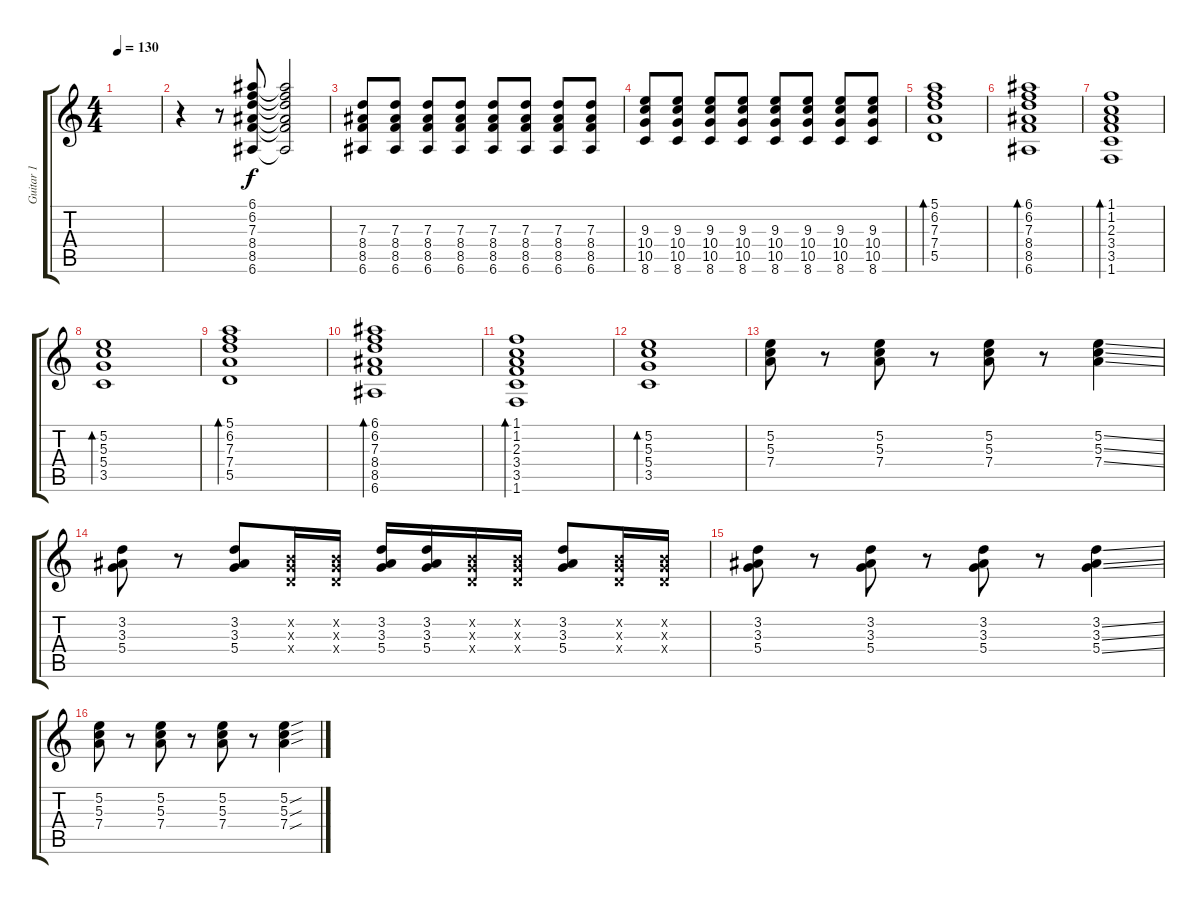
\track ("Guitar 1" "Guitar 1") {instrument electricguitarclean}
\staff {score tabs}
\tuning (E4 B3 G3 D3 A2 E2) {hide}
\ts (4 4)
\tempo 130
\clef g2
\ks c
|
r.4 r.8 (6.1 6.2 7.3 8.4 8.5 6.6).8 (6.1{t} 6.2{t} 7.3{t} 8.4{t} 8.5{t} 6.6{t}).2 |
(7.3 8.4 8.5 6.6).8 (7.3 8.4 8.5 6.6).8 (7.3 8.4 8.5 6.6).8 (7.3 8.4 8.5 6.6).8 (7.3 8.4 8.5 6.6).8 (7.3 8.4 8.5 6.6).8 (7.3 8.4 8.5 6.6).8 (7.3 8.4 8.5 6.6).8 |
(9.3 10.4 10.5 8.6).8 (9.3 10.4 10.5 8.6).8 (9.3 10.4 10.5 8.6).8 (9.3 10.4 10.5 8.6).8 (9.3 10.4 10.5 8.6).8 (9.3 10.4 10.5 8.6).8 (9.3 10.4 10.5 8.6).8 (9.3 10.4 10.5 8.6).8 |
(5.1 6.2 7.3 7.4 5.5).1{bd 240} |
(6.1 6.2 7.3 8.4 8.5 6.6).1{bd 240} |
(1.1 1.2 2.3 3.4 3.5 1.6).1{bd 240} |
(5.2 5.3 5.4 3.5).1{bd 240} |
(5.1 6.2 7.3 7.4 5.5).1{bd 240} |
(6.1 6.2 7.3 8.4 8.5 6.6).1{bd 240} |
(1.1 1.2 2.3 3.4 3.5 1.6).1{bd 240} |
(5.2 5.3 5.4 3.5).1{bd 240} |
(5.2 5.3 7.4).8 r.8 (5.2 5.3 7.4).8 r.8 (5.2 5.3 7.4).8 r.8 (5.2{ss} 5.3{ss} 7.4{ss}).4 |
(3.2 3.3 5.4).8 r.8 (3.2 3.3 5.4).8 (0.2{x} 0.3{x} 0.4{x}).16 (0.2{x} 0.3{x} 0.4{x}).16 (3.2 3.3 5.4).16 (3.2 3.3 5.4).16 (0.2{x} 0.3{x} 0.4{x}).16 (0.2{x} 0.3{x} 0.4{x}).16 (3.2 3.3 5.4).8 (0.2{x} 0.3{x} 0.4{x}).16 (0.2{x} 0.3{x} 0.4{x}).16 |
(3.2 3.3 5.4).8 r.8 (3.2 3.3 5.4).8 r.8 (3.2 3.3 5.4).8 r.8 (3.2{ss} 3.3{ss} 5.4{ss}).4 |
(5.2 5.3 7.4).8 r.8 (5.2 5.3 7.4).8 r.8 (5.2 5.3 7.4).8 r.8 (5.2{sou} 5.3{sou} 7.4{sou}).4
